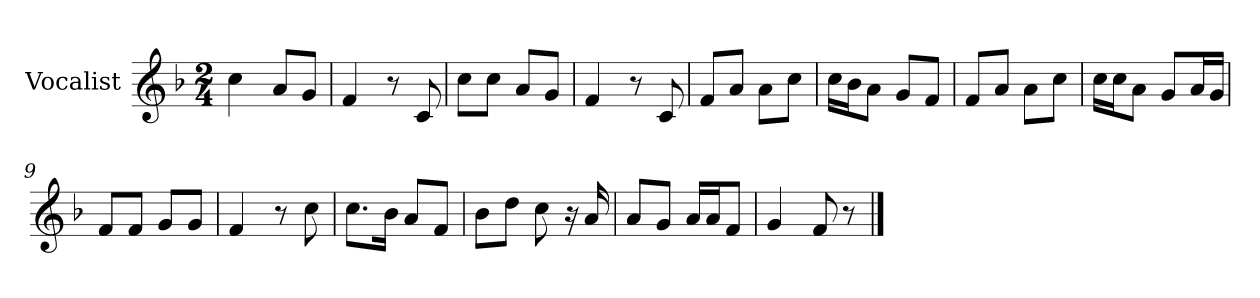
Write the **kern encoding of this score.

**kern
*part1
*staff1
*I"Vocalist
*k[b-]
*F:
*M2/4
=1
4cc
8aL
8gJ
=2
4f
8r
8c
=3
8ccL
8ccJ
8aL
8gJ
=4
4f
8r
8c
=5
8fL
8aJ
8aL
8ccJ
=6
16ccLL
16b-J
8aJ
8gL
8fJ
=7
8fL
8aJ
8aL
8ccJ
=8
16ccLL
16ccJ
8aJ
8gL
16aL
16gJJ
=9
8fL
8fJ
8gL
8gJ
=10
4f
8r
8cc
=11
8.ccL
16b-Jk
8aL
8fJ
=12
8b-L
8ddJ
8cc
16r
16a
=13
8aL
8gJ
16aLL
16aJ
8fJ
=14
4g
8f
8r
==
*-
